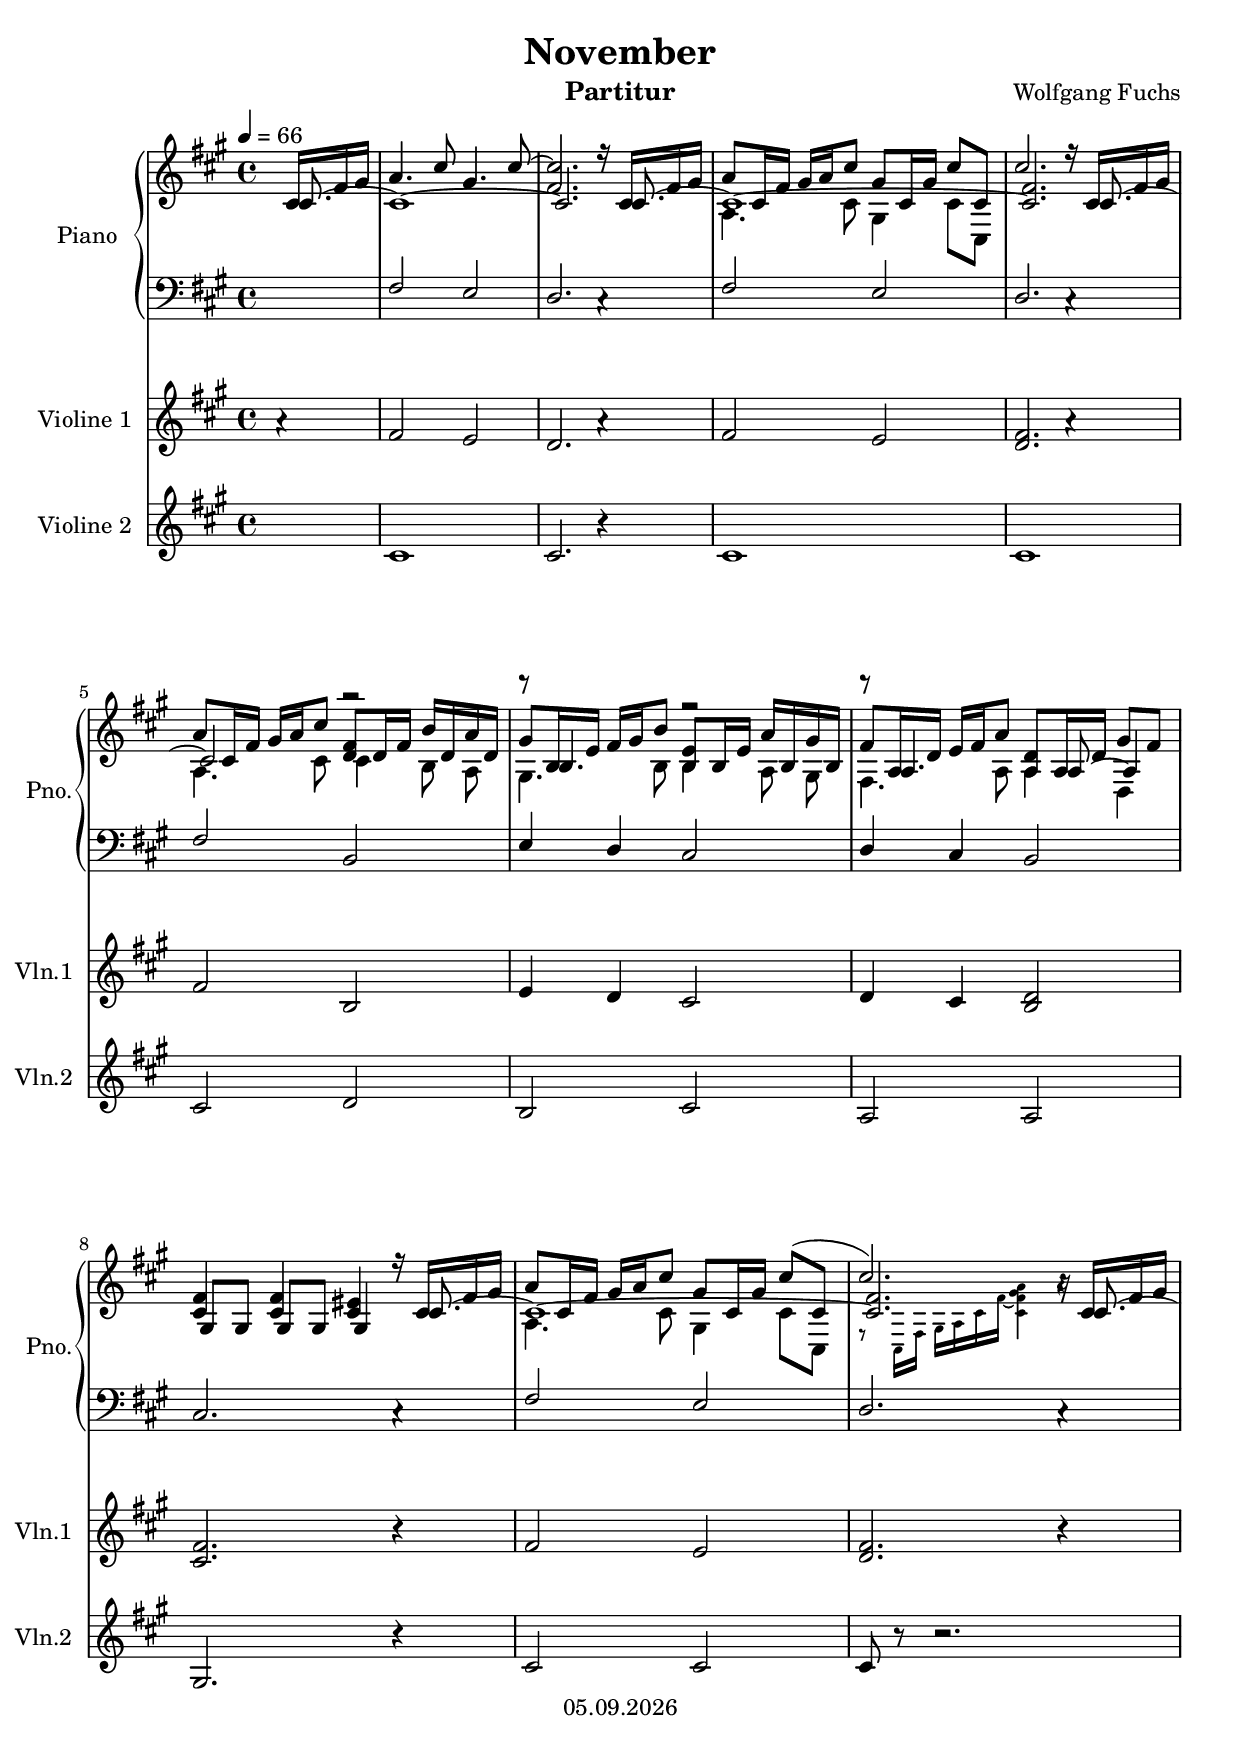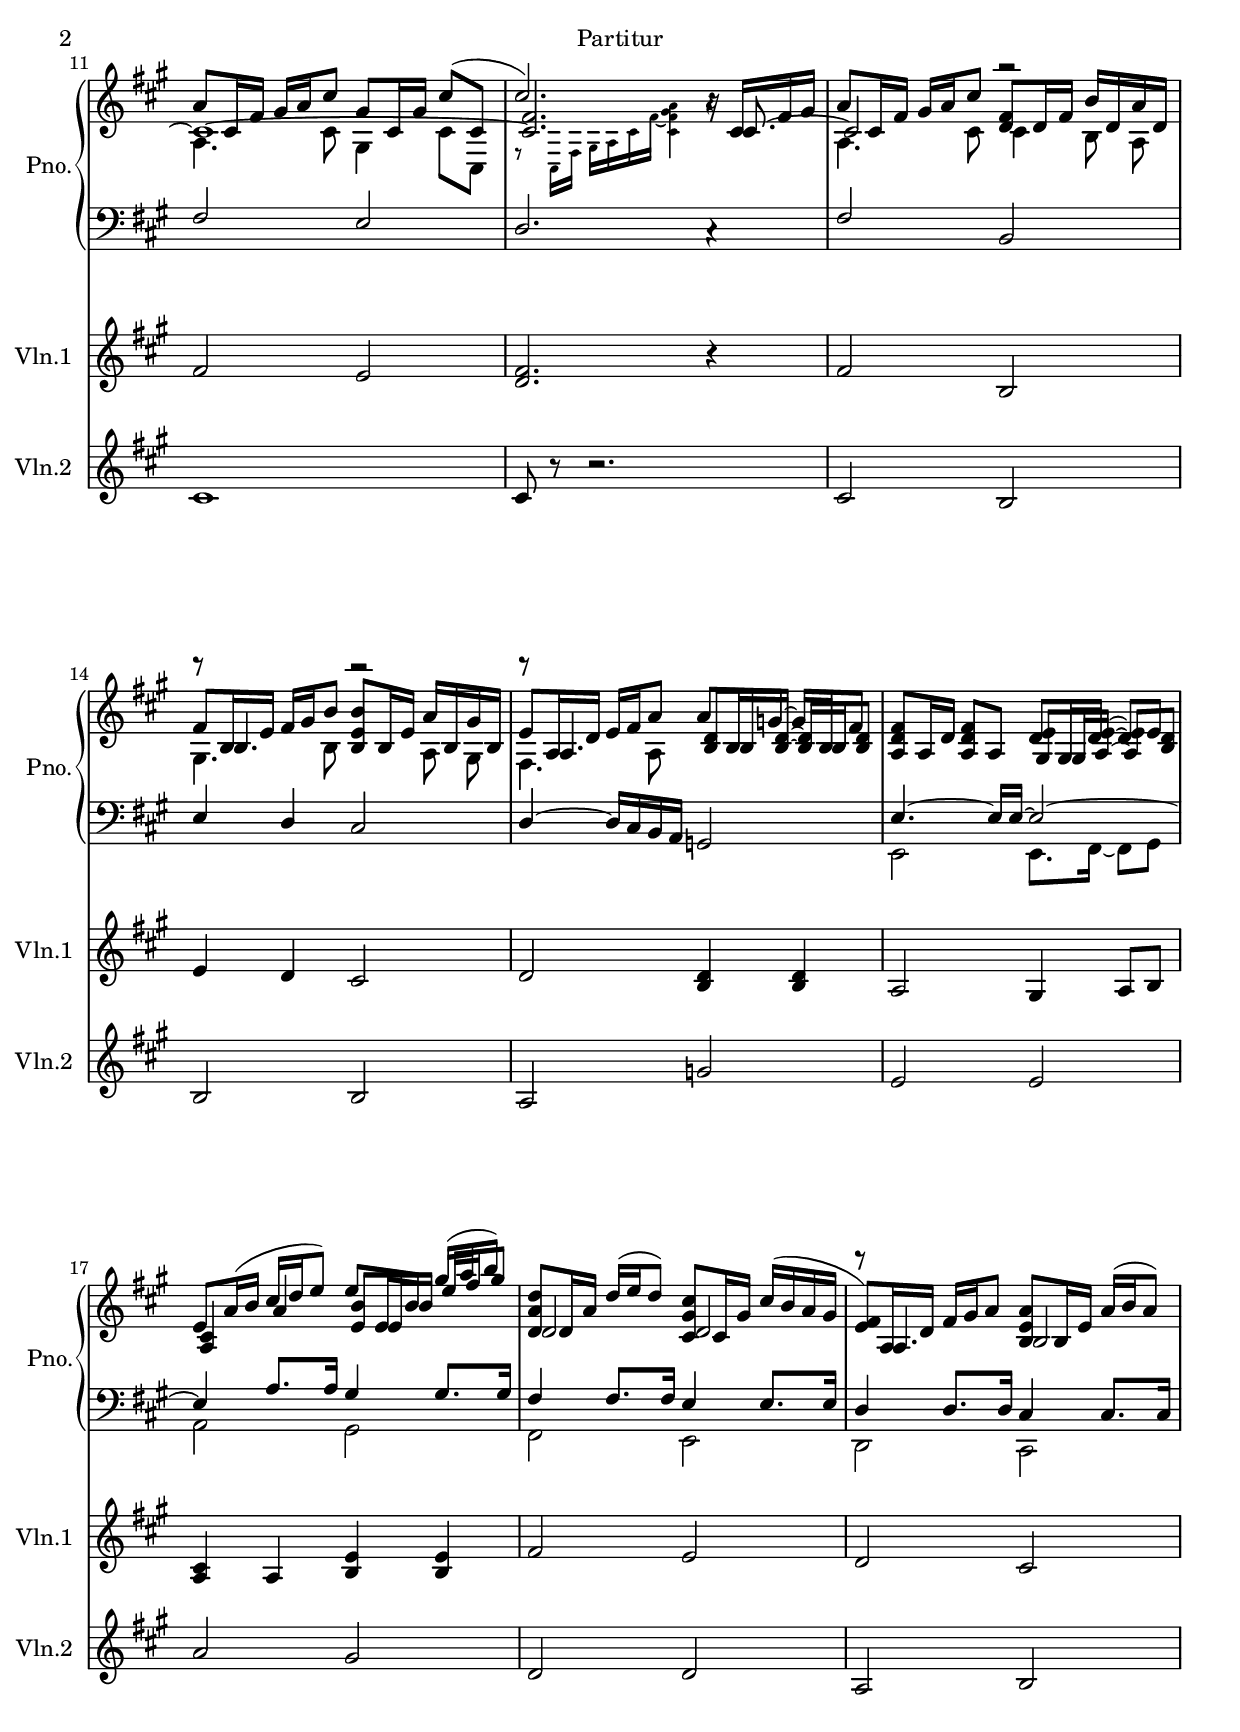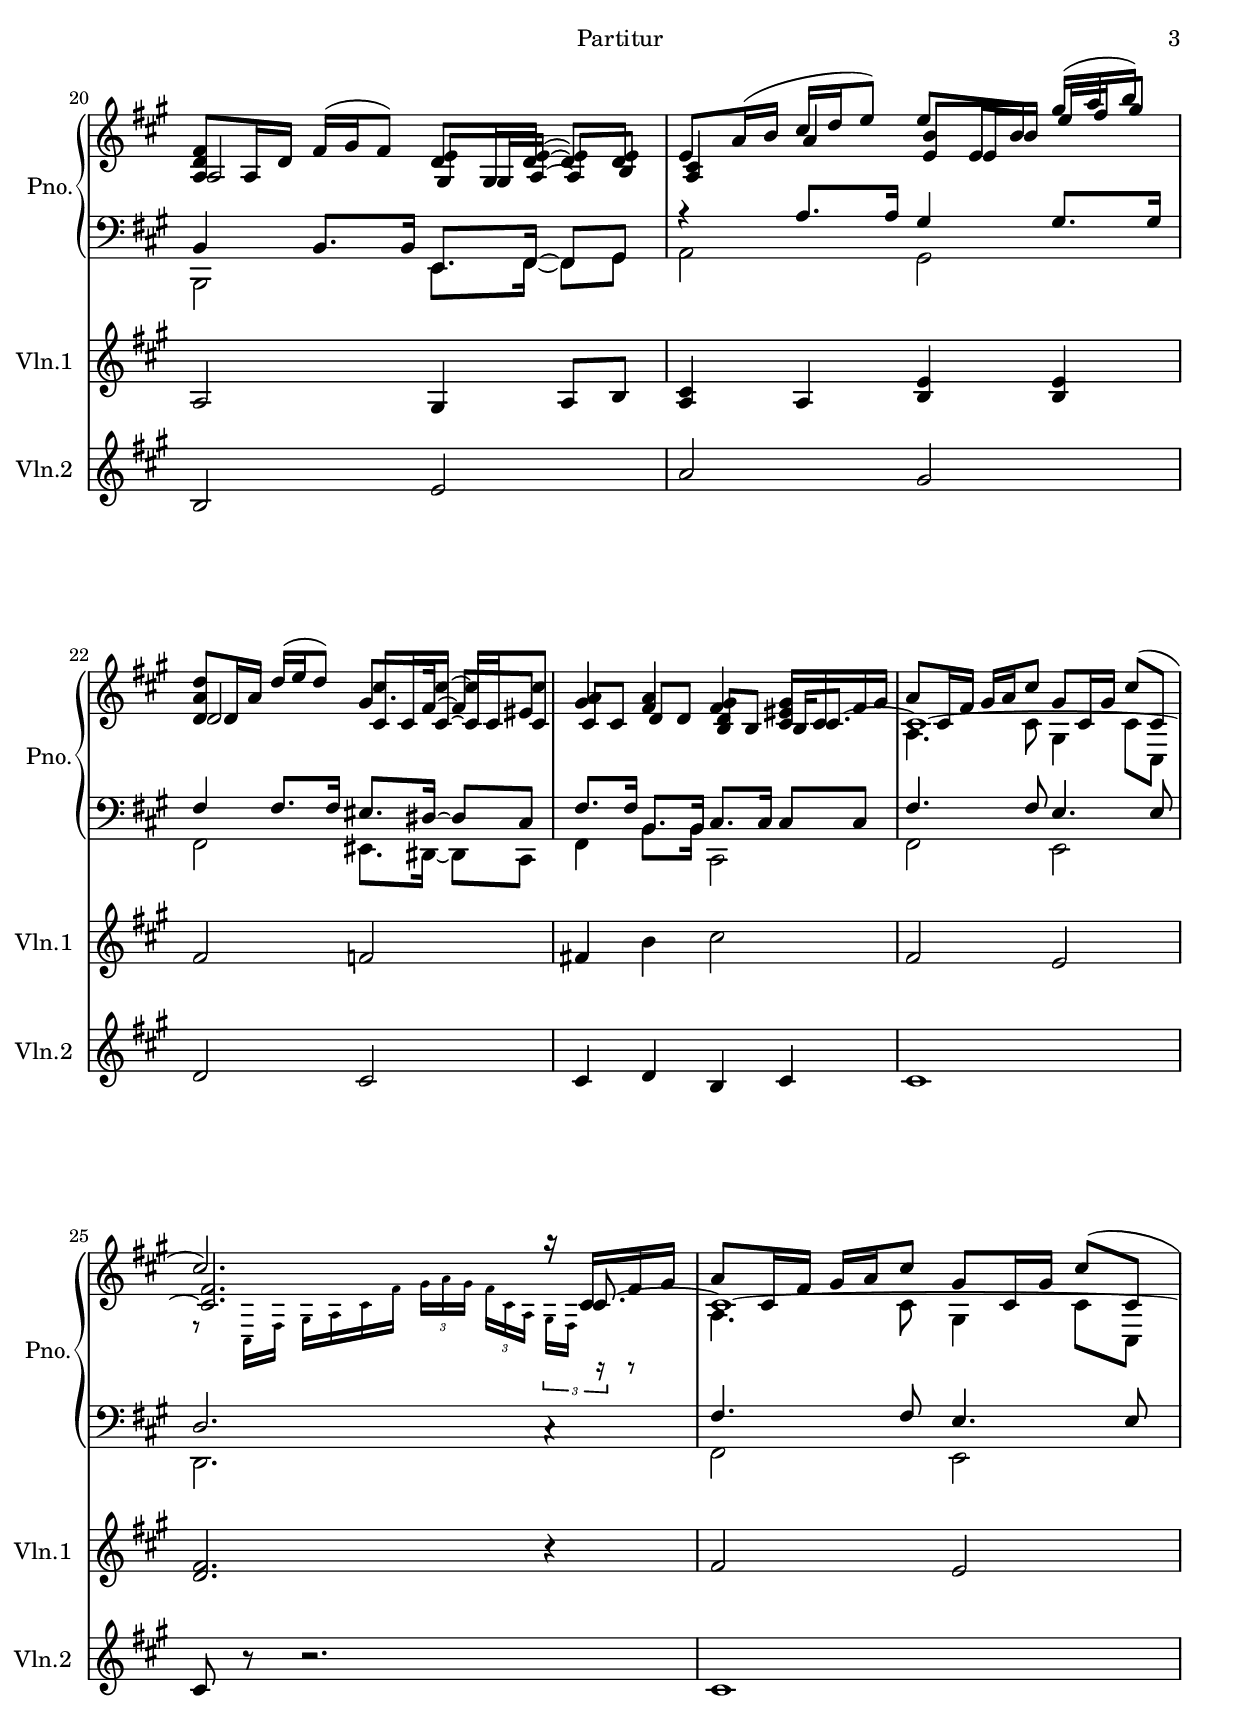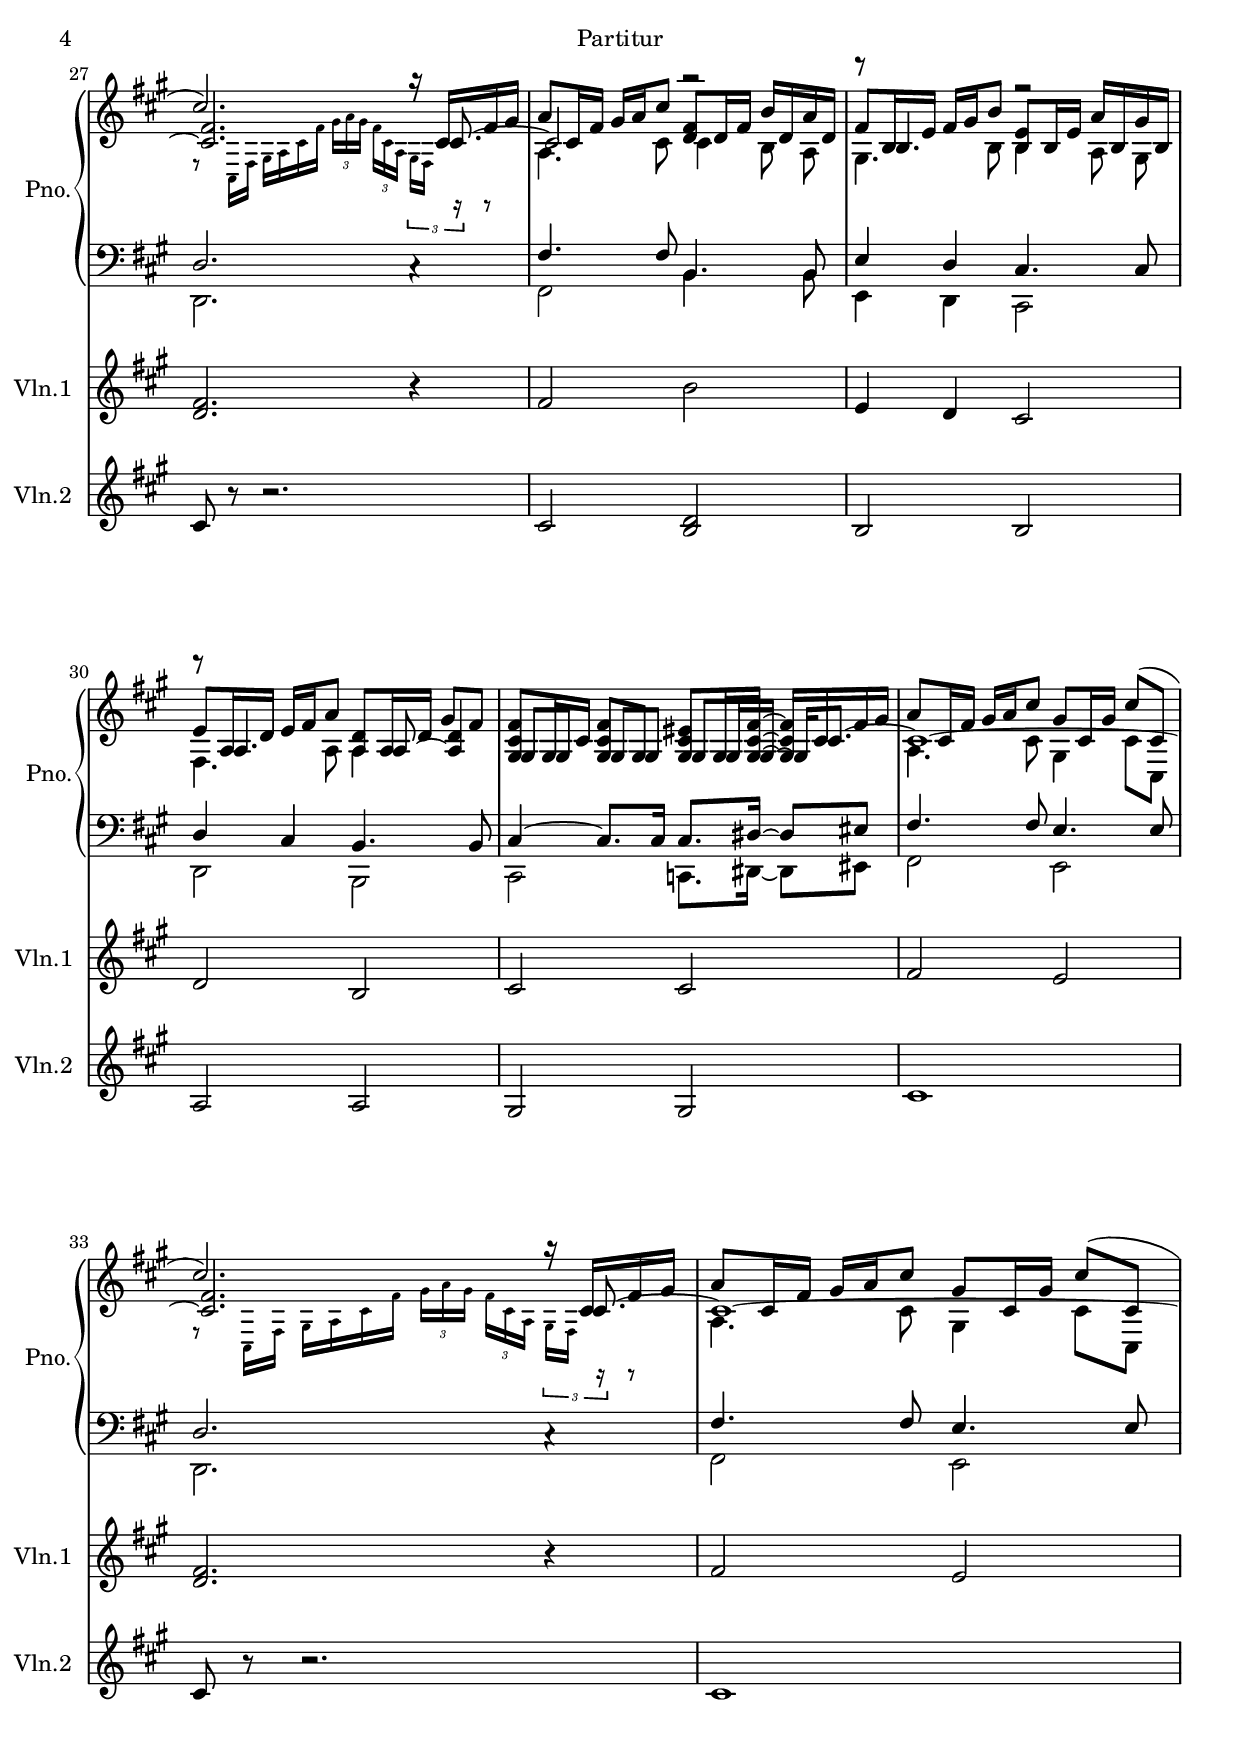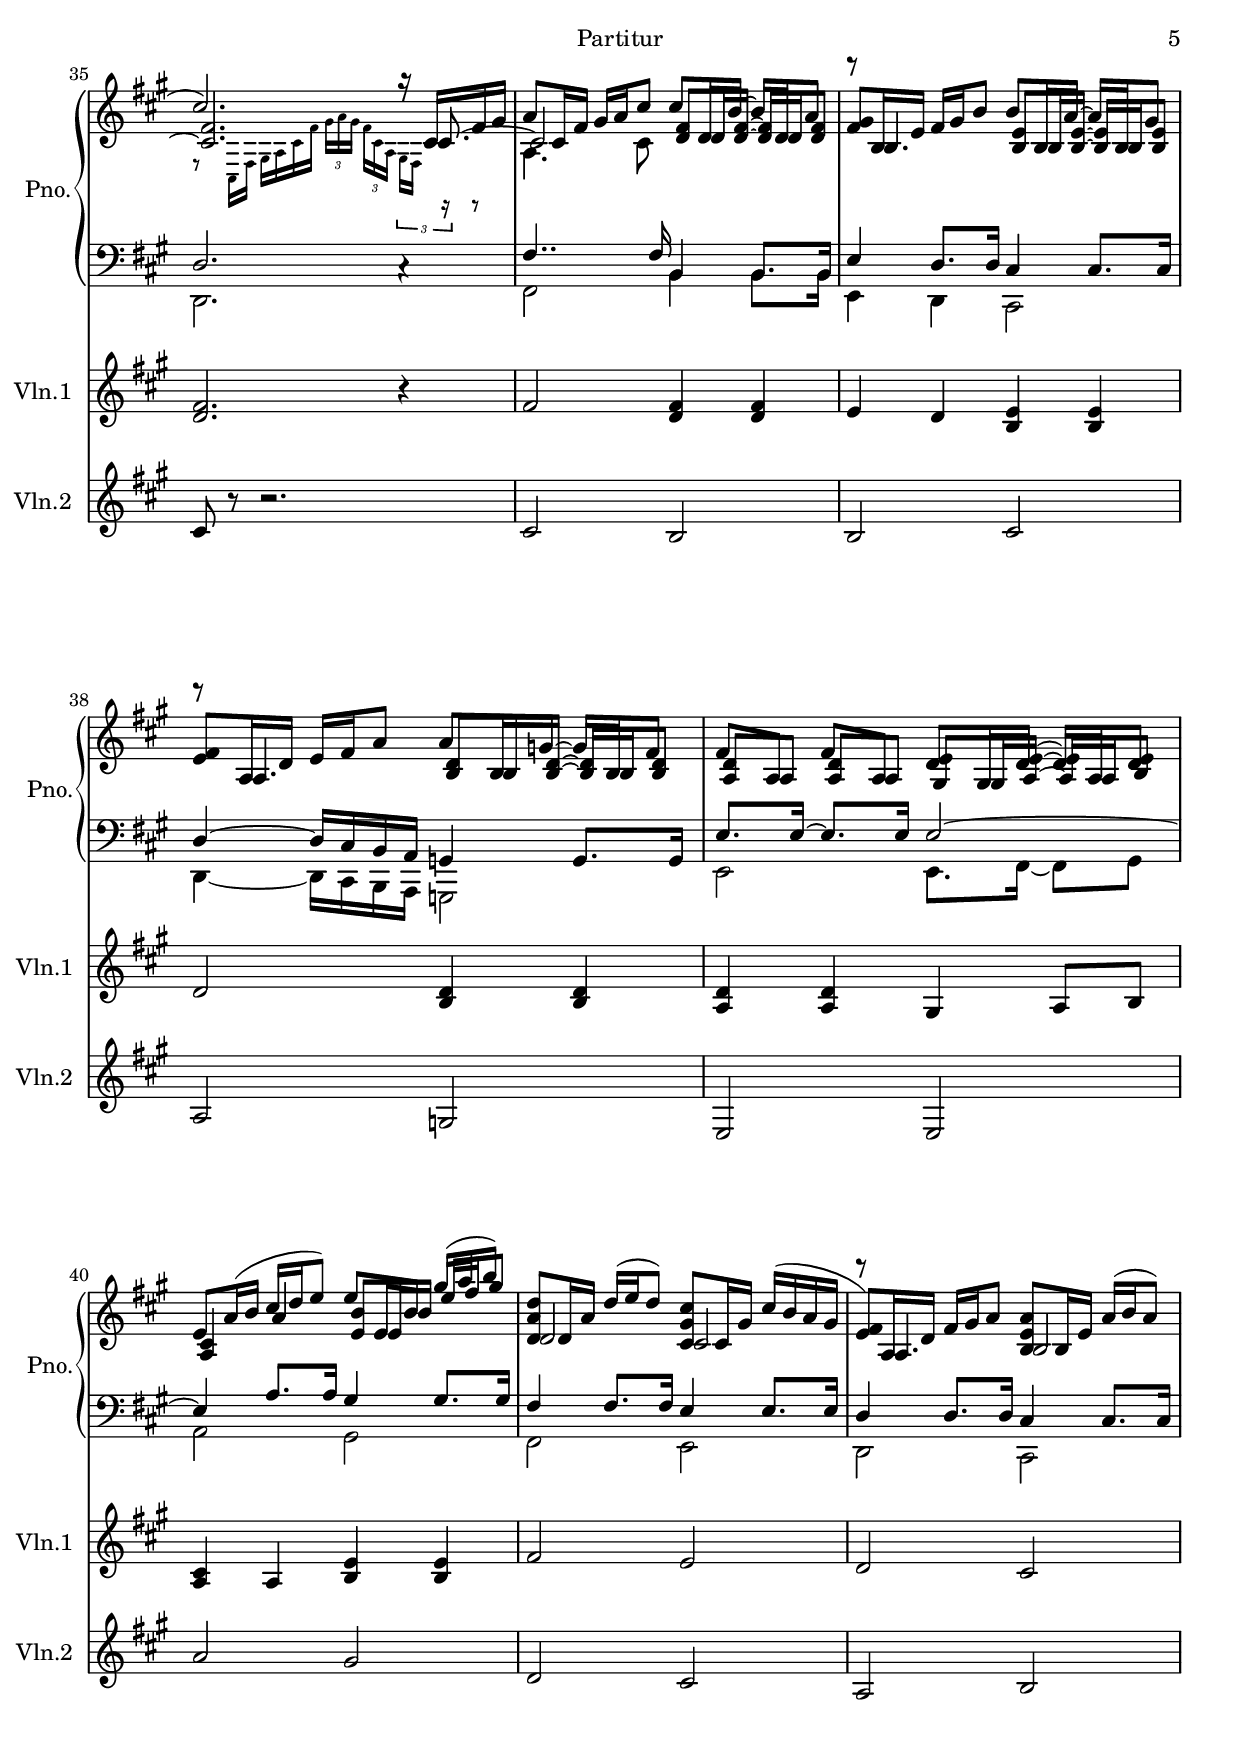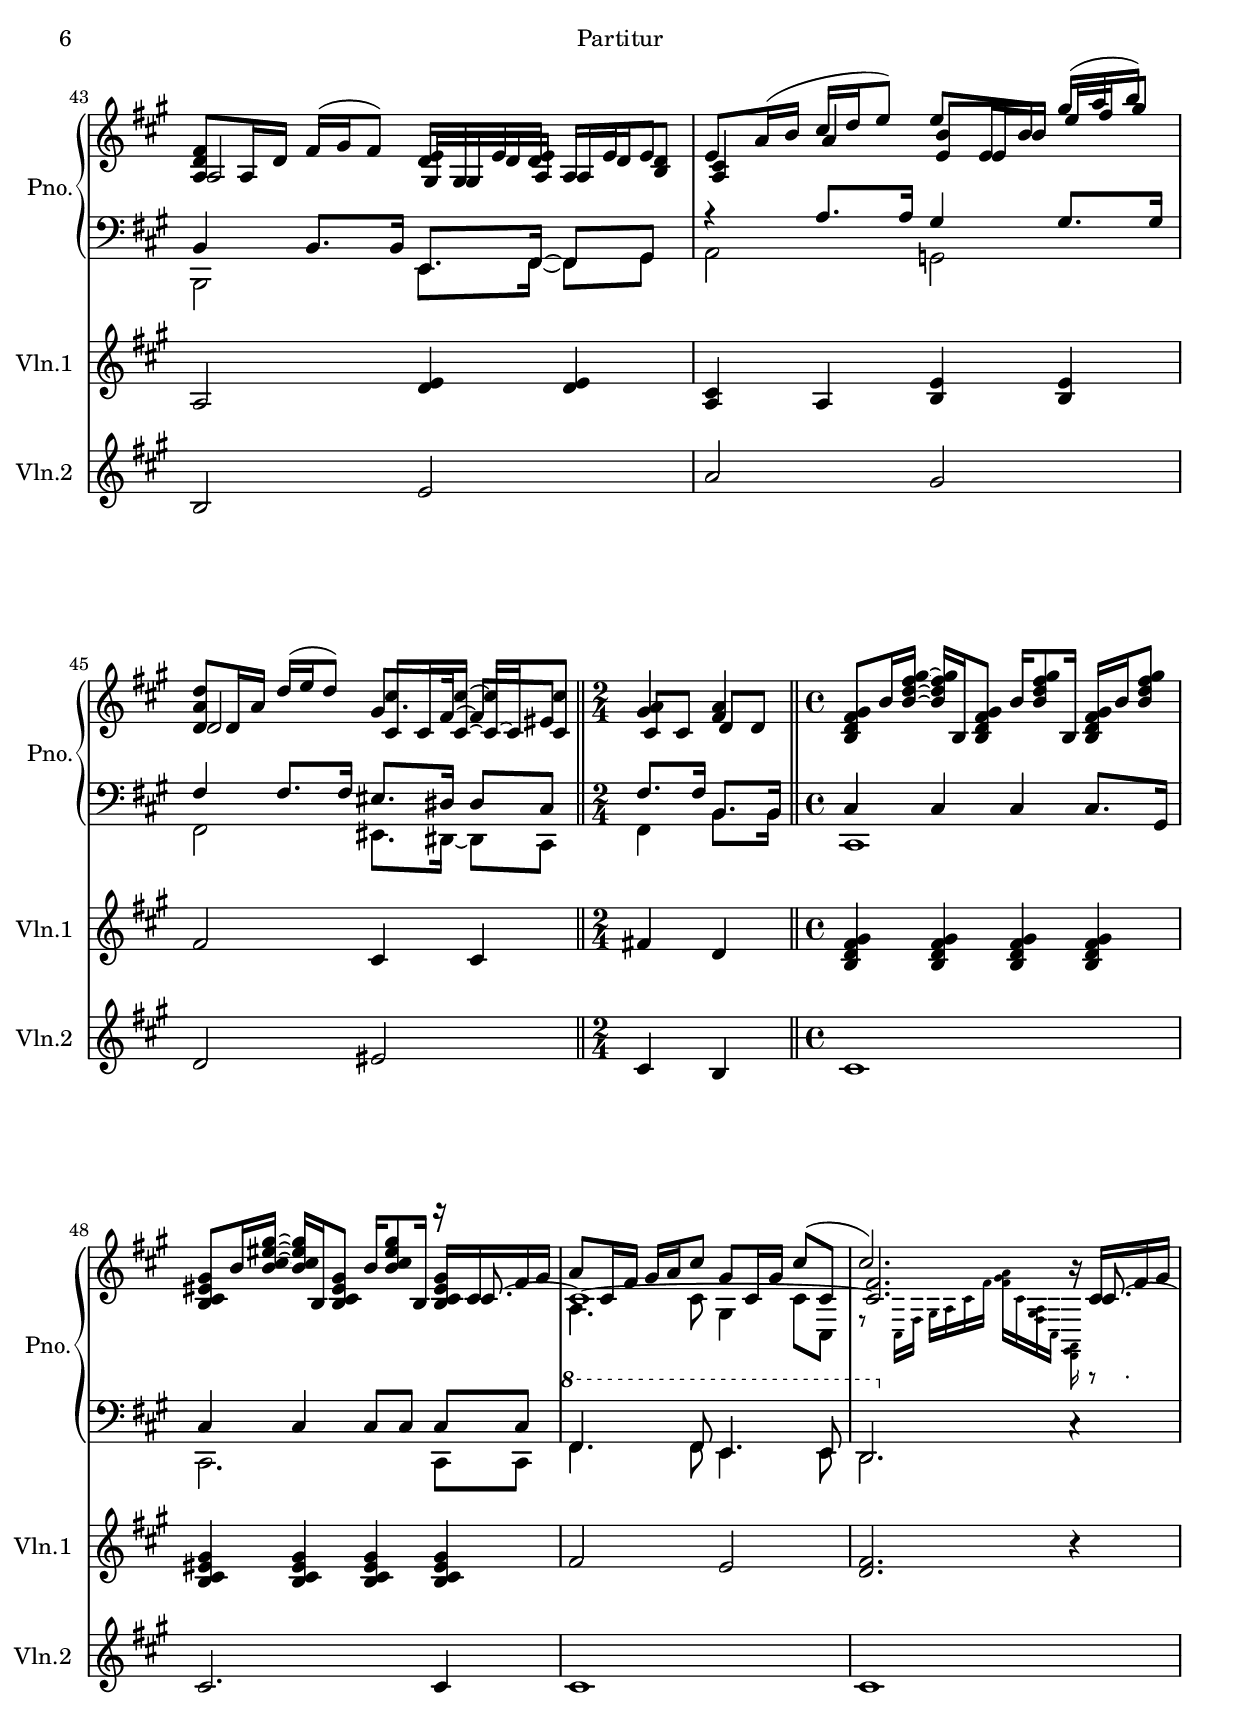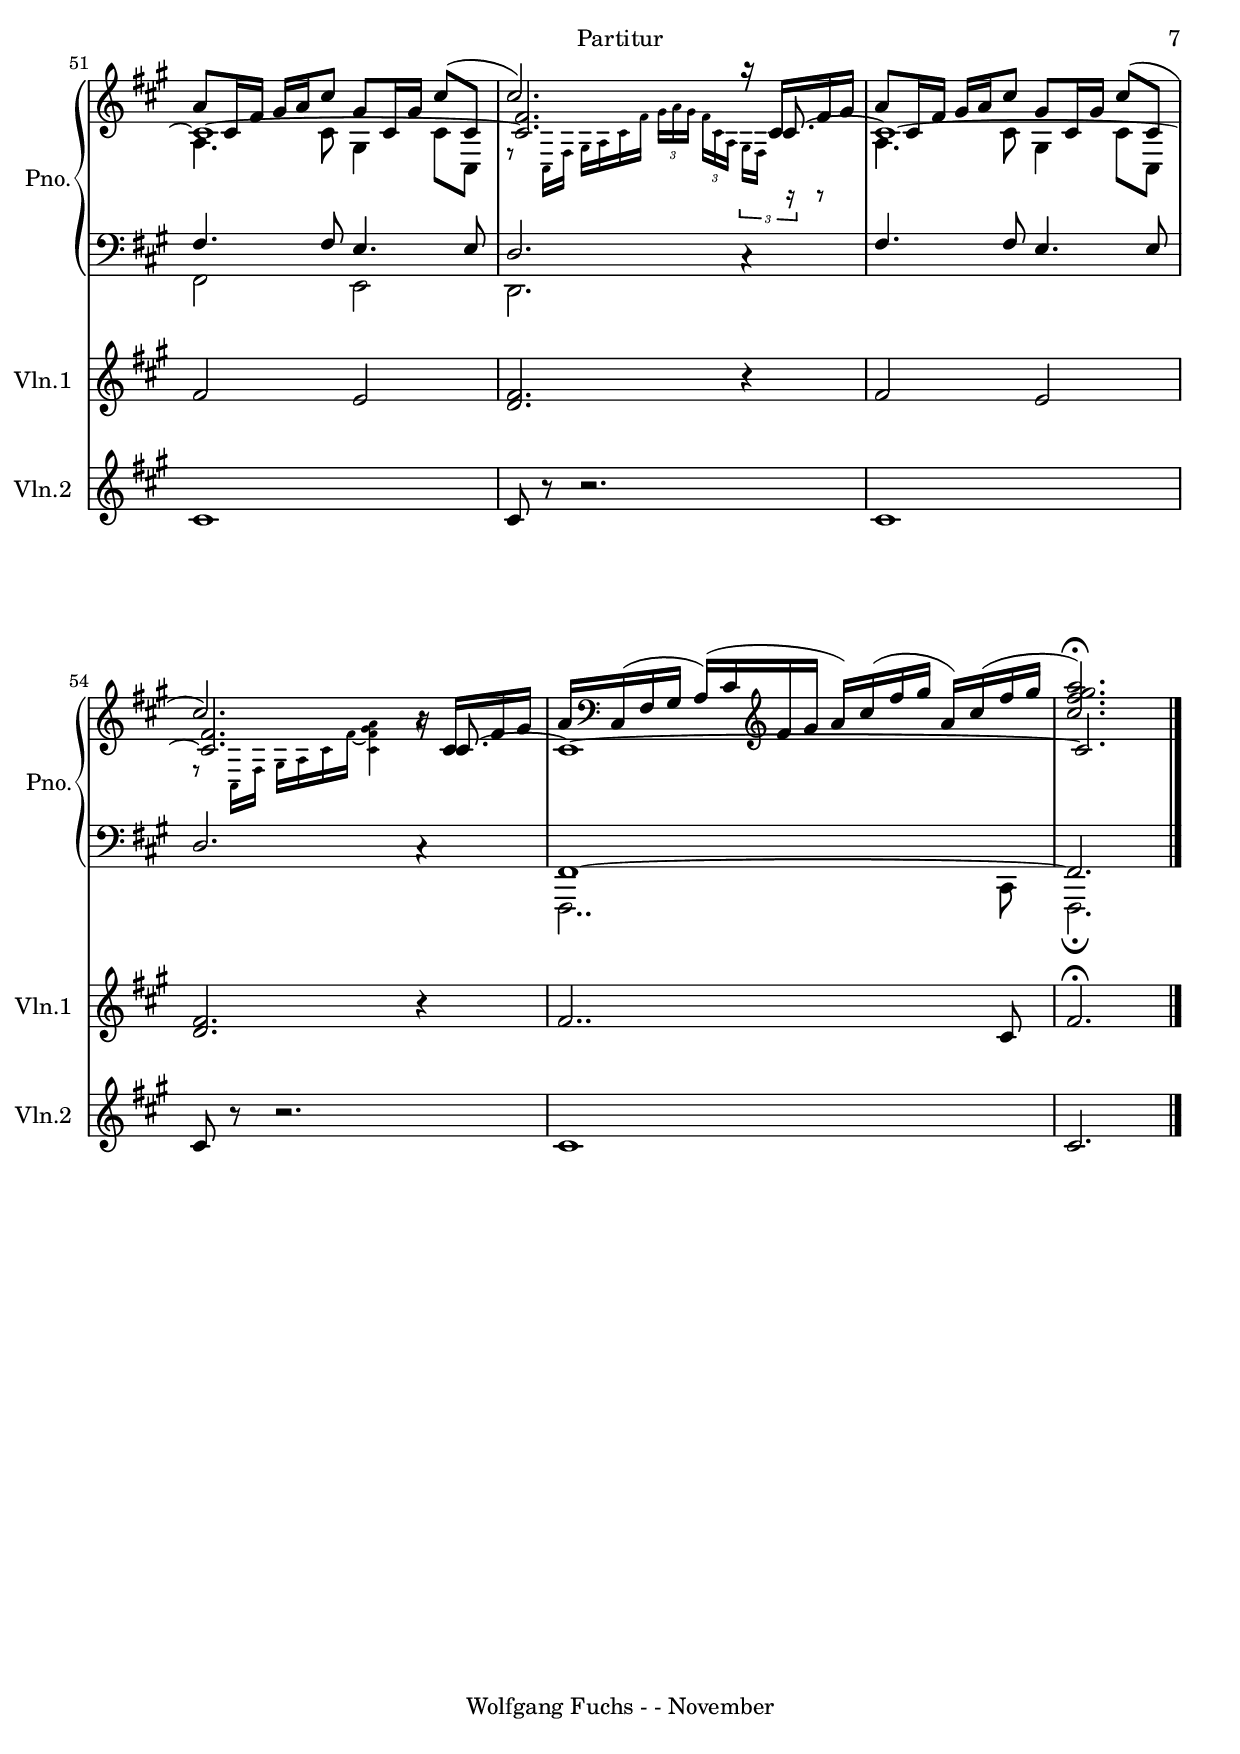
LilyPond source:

\version "2.18.2"

\include "../globals.ily"
\version "2.18.2"

\include "../globals.ily"

violinI = \relative c' {
  \globalSettings
  \clef treble
      a'4\rest
  | fis2 e %1
  | d2. a'4\rest %2
  | fis2 e %3
  | <d fis>2. a'4\rest %4
  \break
  | fis2 b, %5
  | e4 d cis2 %6
  | d4 cis <b d>2 %7
  \break
  | <cis fis>2. r4 %8
  | fis2 e %9
  | <d fis>2. r4 %10
  \break
  | fis2 e %11
  | <d fis>2. r4 %12
  | fis2 b, %13
  \break
  | e4 d cis2 %14
  | d2 <b d>4 <b d>4 %15
  | a2 gis4 a8 b %16
  \break
  | <a cis>4 a <e' b>4 <e b>4 %17
  | fis2 e %18
  | d2 cis %19
  \break
  | a2 gis4 a8 b %20
  | <a cis>4 a4 <e' b>4 <e b>4 %21
  \break
  | fis2 f2 %22
  | fis!4 b4 cis2 %23
  | fis,2 e %24
  \break
  | <d fis>2. r4 %25
  | fis2 e %26
  \break
  | <d fis>2. r4 %27
  | fis2 b2 %28
  | e,4 d cis2 %29
  \break
  | d2 b %30
  | cis2 cis2 %31
  | fis2 e %32
  \break
  | <d fis>2. r4 %33
  | fis2 e %34
  \break
  | <d fis>2. r4 %35
  | fis2 <d fis>4 <d fis>4 %36
  | e4 d <b e>4 <b e>4 %37
  \break
  | d2 <b d>4 <b d>4 %38
  | <a d>4 <a d>4 gis4 a8 b %39
  \break
  | <a cis>4 a4 <e' b>4 <e b>4  %40
  | fis2 e %41
  | d2 cis %42
  \break
  | a2 <d e>4 <d e>4 %43
  | <a cis>4 a <e' b>4 <e b>4 %44
  \break
  | fis2 cis4 cis4 %45
  | \time 2/4 fis!4 d4 %46
  | \time 4/4 <b d fis gis>4 <b d fis gis>4 <b d fis gis>4 <b d fis gis>4  %47
  \break
  | <b cis eis gis>4 <b cis eis gis>4 <b cis eis gis>4 <b cis eis gis>4 %48
  | fis'2 e2 %49
  | <d fis>2. r4 %50
  \break
  | fis2 e %51
  | <d fis>2. r4 %52
  | fis2 e2 %53
  \break
  | <d fis>2. r4 %54
  | fis2.. cis8 %55
  | fis2. \fermata s4 %56
  | \bar "|."
}

\version "2.18.2"

\include "../globals.ily"

violinII = \relative c' {
  \globalSettings
  \clef treble
  s4     
  | cis1 %1  
  | cis2. r4 %2    
  | cis1 %3
  | cis1 %4
  \break
  | cis2 d2  %5
  | b2 cis2  %6
  | a2 a2  %7
  \break
  | gis2. r4 %8
  | cis2 cis2 %9
  | cis8 r8 r2. %10
  \break
  | cis1 %11
  | cis8 r8 r2. %12 
  | cis2 b2 %13        
  \break
  | b2 b2 %14
  | a2 g'2 %15
  | e2 e2 %16
  \break
  | a2 gis %17
  | d2 d2 %18
  | a2 b2 %19
  \break
  | b2 e2 %20
  | a2 gis %21
  \break
  | d2 cis %22
  | cis4 d4 b cis %23
  | cis1 %24
  \break
  | cis8 r8 r2. %25
  | cis1 %26
  \break
  | cis8 r8 r2. %27
  | cis2 <b d>2 %28
  | b2 b2 %29
  \break
  | a2 a2 %30
  | gis2 gis2 %31
  | cis1 %32
  \break
  | cis8 r8 r2. %33
  | cis1 %34
  \break
  | cis8 r8 r2. %35
  | cis2 b %36
  | b2 cis2 %37
  \break
  | a2 g2 %38
  | e2 e2 %39
  \break
  | a'2 gis %40
  | d2 cis2 %41
  | a2 b2 %42
  \break
  | b2 e2 %43
  | a2 gis %44
  \break
  | d2 eis %45
  | \bar "||" \time 2/4 cis4 b %46
  | \bar "||" \time 4/4 cis1 %47
  \break
  | cis2. cis4 %48
  | cis1 %49
  | cis1 %50
  \break
  | cis1 %51
  | cis8 r8 r2. %52
  | cis1 %53
  \break
  | cis8 r8 r2. %54
  | cis1 %55
  | cis2. s4 %56
  | \bar "|."
}

\version "2.18.2"

\include "../globals.ily"

pianoTrebleI = \relative c'' {
%  \globalSettings
%  \clef treble
  s16 cis, fis gis
  | a4.cis8 gis4. cis8~ %1
  | <fis, cis'>2. r16 cis fis gis %2
  | a8 cis,16 fis gis a cis8 gis cis,16 gis' cis8 cis, %3
  | cis'2. r16 cis, fis gis %4
  \break
  | a8 cis,16 fis gis a cis8 <d, fis>8 d16 fis b16 d, a' d, %5
  | gis8 b,16 e fis gis b8 <b, e>8 b16 e a16 b, gis' b, %6
  | fis'8 a,16 d e fis a8 <a, d>8 a16 d gis8 fis %7
  \break
  | <cis fis>4 <cis fis> <cis eis> r16 cis fis gis %8
  | a8 cis,16 fis gis a cis8 gis cis,16 gis' cis8( cis,8 %9
  | cis'2.) b16\rest cis, fis gis  %10
  \break        
  | a8 cis,16 fis gis a cis8 gis cis,16 gis' cis8( cis,8 %11
  | cis'2.) b16\rest cis, fis gis %12
  | a8 cis,16 fis gis a cis8 <d, fis>8 d16 fis b d, a' d, %13
  \break
  | fis8 b,16 e fis gis b8 <b, e b'>8 b16 e a b, gis' b, %14
  | e8  a,16 d e fis a8 a b,16 g'~ g b, fis'8 %15
  | <a, d fis>8  a16 d <a d fis>8 a <d e> gis,16 <d' e>~ <d e>8 e %16
  \break        
  | e8 a16( b cis d e8) e8 e,16 b' gis'( a b8) %17
  | <d,, a' d>8 d16 a' d( e d8) <cis, gis' cis>8 cis16 gis' cis( b a gis %18
  | <e fis>8) a,16 d fis gis a8 <b, e a> b16 e a( b a8) %19
  \break
  | <a, d fis>8 a16 d fis( gis fis8) <d e> gis,16 <d' e>~ <d e>8 <d e> %20
  | e8 a16( b cis d e8) e8 e,16 b' gis'( a b8) %21
  \break
  | <d,, a' d>8 d16 a' d( e d8) gis,8. fis16 ~ fis8 eis %22
  | <gis a>4 <fis a>4 <fis gis>4 <cis eis gis>16 cis fis gis %23
  | a8 cis,16 fis gis a cis8 gis cis,16 gis' cis8( cis, %24
  \break
  | cis'2.) a'16\rest cis,, fis gis %25
  | a8 cis,16 fis gis a cis8 gis cis,16 gis' cis8( cis, %26
  \break
  | cis'2.) a'16\rest cis,, fis gis %27
  | a8 cis,16 fis gis a cis8 <d, fis> d16 fis b d, a' d, %28
  | fis8 b,16 e fis gis b8 <b, e> b16 e a b, gis' b, %29
  \break
  | e8 a,16 d e fis a8 <a, d>8 a16 d gis8 fis %30
  | <gis, cis fis>8 gis16 cis <gis cis fis>8 gis <gis cis eis>8 gis16 <gis cis fis>~ <gis cis fis> cis fis gis %31
  | a8 cis,16 fis gis a cis8 gis8 cis,16 gis' cis8( cis, %32
  \break
  | cis'2.) a'16\rest cis,, fis gis %33
  | a8 cis,16 fis gis a cis8 gis cis,16 gis' cis8( cis, %34
  \break
  | cis'2.) a'16\rest cis,, fis gis %35
  | a8 cis,16 fis gis a cis8 cis d,16 b'~ b d, a'8 %36
  | <fis gis>8 b,16 e fis gis b8 b b,16 a'~ a b, gis'8 %37        
  \break
  | <e fis>8 a,16 d e fis a8 a8 b,16 g'~ g b, fis'8 %38        
  | \autoBeamOff fis8[ a,] fis'8[ a,] \autoBeamOn <d e>8 gis,16 <d' e>~ <d e> a <d e>8 %39                
  \break
  | e8 a16( b cis d e8) e8 e,16 b' gis'( a b8) %40
  | <d,, a' d>8 d16 a' d( e d8) <cis, gis' cis>8 cis16 gis' cis( b a gis %41
  | <e fis>8) a,16 d fis gis a8 <b, e a> b16 e a( b a8) %42
  \break
  | <a, d fis>8 a16 d fis( gis fis8) <d e>16 gis, e' <d e> a e' e8 %43
  | e8 a16( b cis d e8) e e,16b' gis'16( a b8) %44
  \break
  | <d,, a' d>8 d16 a' d( e d8) gis,8. fis16~ fis8 eis %45
  | \bar "||" \time 2/4 <gis a>4 <fis a> %46
  | \bar "||" \time 4/4 <b, d fis gis>8 b'16 <b d fis gis>~ <b d fis gis> b, <b d fis gis>8 b'16 <b d fis gis>8 b,16 <b d fis gis> b' <b d fis gis>8 %47
  \break
  | <b, cis eis gis>8 b'16 <b cis eis gis>~ <b cis eis gis> b, <b cis eis gis>8 b'16 <b cis eis gis>8 b,16 <b cis eis gis> cis fis gis %48
  | a8 cis,16 fis gis a cis8 gis cis,16 gis' cis8( cis,8 %49
  | cis'2.) b16\rest cis, fis gis  %50
  \break
  | a8 cis,16 fis gis a cis8 gis cis,16 gis' cis8( cis,8 %51
  | cis'2.) a'16\rest cis,, fis gis  %52
  | a8 cis,16 fis gis a cis8 gis cis,16 gis' cis8( cis,8 %53
  \break
  | cis'2.) b16\rest cis, fis gis  %54
  | a16 \clef bass cis,,( fis gis a) (cis \clef treble fis gis a) cis( fis gis a,) cis( fis gis %55
  | <cis, fis gis a>2.) \fermata s4 %56 
  | \bar "|."  
}

pianoTrebleII = \relative c' {
%  \globalSettings
%  \clef treble
   s4 
  | s1 %1
  | s1 %2
  | a4. cis8 gis4 cis8 cis, %3
  | s1 %4
  \break
  \autoBeamOff
  | a'4. cis8 cis4 b8 a %5
  | gis4. b8 b4 a8 gis %6
  | fis4. a8 a4 d,4 %7
  \autoBeamOn
  \break
  | s1 %8
  | a'4. cis8 gis4 cis8 cis, %9
  \set fontSize = #-4.0
  | r8 cis16 fis gis a cis fis ~<cis fis gis a>4 a'4\rest %10        
  \unset fontSize
  \break
  | a,4. cis8 gis4 cis8 cis, %11
  \set fontSize = #-4.0
  | r8 cis16 fis gis a cis fis ~<cis fis gis a>4 a'4\rest %12
  \unset fontSize 
  \autoBeamOff
  | a,4. cis8 cis4 b8 a8 %13
  \autoBeamOn
  \break
  | gis4. b8 s4 \autoBeamOff a8 gis \autoBeamOn %14
  | fis4. a8 s2 %15    
  | s1 %16
  \break
  | s1 %17
  | s1 %18 
  | s1 %19
  \break
  | s1 %20
  | s1 %21
  \break
  | s1 %22
  | s1 %23
  | a4. cis8 gis4 cis8 cis, %24
  \break
  \set fontSize = #-4.0
  | r8 cis16 fis gis a cis fis \tuplet 3/2 { gis[ a gis] } \tuplet 3/2 { fis[ cis a] } \tuplet 3/2 { gis[ fis] e,16\rest } e8\rest %25
  \unset fontSize
  | a'4. cis8 gis4 cis8 cis, %26
  \break
  \set fontSize = #-4.0
  | r8 cis16 fis gis a cis fis \tuplet 3/2 { gis[ a gis] } \tuplet 3/2 { fis[ cis a] } \tuplet 3/2 { gis[ fis] e,16\rest } e8\rest %27
  \unset fontSize
  \autoBeamOff
  | a'4. cis8 cis4 b8 a8 %28
  | gis4. b8 b4 a8 gis8 %29
  \autoBeamOn
  \break
  | fis4. a8 a4 s4 %30
  | s1 %31
  | a4. cis8 gis4 cis8 cis, %32
  \break
  \set fontSize = #-4.0
  | r8 cis16 fis gis a cis fis \tuplet 3/2 { gis[ a gis] } \tuplet 3/2 { fis[ cis a] } \tuplet 3/2 { gis[ fis] e,16\rest } e8\rest %33
  \unset fontSize
  | a'4. cis8 gis4 cis8 cis, %34
  \break
  \set fontSize = #-4.0
  | r8 cis16 fis gis a cis fis \tuplet 3/2 { gis[ a gis] } \tuplet 3/2 { fis[ cis a] } \tuplet 3/2 { gis[ fis] e,16\rest } e8\rest %35
  \unset fontSize
  | a'4. cis8 s2 %36
  | s1 %37
  \break
  | s1 %38
  | s1 %39
  \break
  | s1 %40
  | s1 %41
  | s1 %42
  \break
  | s1 %43
  | s1 %44
  \break
  | s1 %45
  | \bar "||" \time 2/4 s2 %46
  | \bar "||" \time 4/4 s1 %47
  \break
  | s1 %48
  | a4. cis8 gis4 cis8 cis,8 %49
  \set fontSize = #-4.0
  | r8 cis16 fis gis a cis fis <fis gis a> cis <fis, gis a> cis <fis, gis a> b,8.\rest %50        
  \unset fontSize
  \break
  | a''4. cis8 gis4 cis8 cis, %51
  \set fontSize = #-4.0
  | r8 cis16 fis gis a cis fis \tuplet 3/2 { gis[ a gis] } \tuplet 3/2 { fis[ cis a] } \tuplet 3/2 { gis[ fis] e,16\rest } e8\rest %52
  \unset fontSize
  | a'4. cis8 gis4 cis8 cis, %53
  \break
  \set fontSize = #-4.0
  | r8 cis16 fis gis a cis fis ~<cis fis gis a>4 a'4\rest %54
  \unset fontSize   
  | s1 %55
  | s1 %56
  | \bar "|." 
}

pianoTrebleIII = \relative c' {      
%  \globalSettings
%  \clef treble
    s16 cis8.~     
  | cis1~ %1  
  | cis2. s16 cis8.~ %2    
  | cis1~ %3
  | <cis fis>2. s16 cis8.~ %4
  \break
  | cis2 r2  %5
  | r8 b4. r2  %6
  | r8 a4. s8 a8 ~a4  %7
  \break
  \autoBeamOff
  | gis8[ gis] gis[ gis] gis4 s16 cis8.~ %8
  \autoBeamOn
  | cis1~ %9
  | <cis fis>2. s16 cis8.~ %10
  \break
  | cis1~ %11
  | <cis fis>2. s16 cis8.~ %12
  \autoBeamOff
  | cis2 r2 %13        
  \autoBeamOn
  \break
  | r8 b4. r2 %14
  | r8 a4. <b d>8 b16 <b d>~ <b d> b <b d>8 %15
  | s2 gis8 gis16 a~ a8 <b d> %16
  \break
  | <a cis>4 a' <e b'>8 e16 b' e fis gis8 %17
  | d,2 d2 %18
  | r8 a4. b2 %19
  \break
  | a2 gis8 gis16 a16~ a8 b8 %20
  | <a cis>4 a'4 <e b'>8 e16 b' e fis gis8 %21
  \break
  | d,2 <cis cis'>8 cis16 <cis cis'>~ <cis cis'> cis <cis cis'>8 %22
  | cis8[ cis] d[ d] <b d> b b16 cis8. ~ %23
  | cis1~ %24
  \break
  | <cis fis>2. s16 cis8.~ %25
  | cis1~ %26
  \break
  | <cis fis>2. s16 cis8.~ %27
  | cis2 r2 %28
  | r8 b4. r2 %29
  \break
  | r8 a4. s8 a8~ <a d>4 %30
  | gis8[ gis] gis[ gis] gis gis16 gis~ gis16 cis8.~ %31
  | cis1~ %32
  \break
  | <cis fis>2. s16 cis8.~ %33
  | cis1~ %34
  \break
  | <cis fis>2. s16 cis8.~  %35
  | cis2 <d fis>8 d16 <d fis>~ <d fis> d <d fis>8 %36
  | r8 b4.<b e>8 b16 <b e>~ <b e> b16 <b e>8  %37
  \break
  | r8  a4. <b d>8 b16 <b d>~ <b d> b <b d>8 %38
  | \autoBeamOff <a d>8[ a] <a d>[ a] \autoBeamOn gis gis16 a~ a a b8 %39
  \break
  | <a cis>4 a'4 <e b'>8 e16 b' e fis gis8 %40
  | d,2 cis2 %41
  | r8 a4. b2 %42
  \break
  | a2 gis16 gis d' a a d <b d>8 %43
  | <a cis>4 a' <e b'>8 e16 b' e fis gis8 %44
  \break
  | d,2 <cis cis'>8 cis16 <cis cis'>~ <cis cis'>~ cis <cis cis'>8 %45
  | \bar "||" \time 2/4 cis8 cis d d %46
  | \bar "||" \time 4/4 s1 %47
  \break
  | s2. r16 cis8.~ %48
  | cis1~ %49
  | <cis fis>2. s16 cis8.~ %50
  \break
  | cis1~ %51
  | <cis fis>2. s16 cis8.~ %52
  | cis1~ %53
  \break
  | <cis fis>2. s16 cis8.~ %54
  | cis1~ %55
  | cis2. s4 %56
  | \bar "|."   
}

pianoBassI = \relative c { 
%  \globalSettings
%  \clef bass
    s4
  | fis2 e %1
  | d2. c4\rest %2
  | fis2 e %3
  | d2. c4\rest %4
  \break
  | fis2 b, %5
  | e4 d cis2 %6
  | d4 cis b2 %7
  \break
  | cis2. c4\rest %8
  | fis2 e %9
  | d2. c4\rest %10
  \break
  | fis2 e %11
  | d2. c4\rest %12
  | fis2 b, %13
  \break
  | e4 d cis2 %14
  | d4~ d16 cis b a g2 %15
  | e'4.~ e16 e ~ e2~ %16
  \break
  | e4  a8. a16 gis4 gis8. gis16 %17
  | fis4 fis8. fis16 e4 e8. e16 %18
  | d4 d8. d16 cis4 cis8. cis16  %19
  \break
  | b4 b8. b16 e,8. fis16~ fis8 gis %20
  | r4 a'8. a16 gis4 gis8. gis16 %21
  \break
  | fis 4 fis8. fis16 eis8. dis16~ dis8 cis8 %22
  | fis8. fis16 b,8. b16 cis8. cis16 cis8 cis %23
  | fis4. fis8 e4. e8 %24
  \break
  | d2. c4\rest %25
  | fis4. fis8 e4. e8 %26
  \break
  | d2. c4\rest %27
  | fis4. fis8 b,4. b8 %28
  | e4 d cis4. cis8 %29
  \break
  | d4 cis b4. b8 %30
  | cis4~ cis8. cis16 cis8. dis16~ dis8 eis %31
  | fis4. fis8 e4. e8 %32
  \break
  | d2. c4\rest %33
  | fis4. fis8 e4. e8 %34
  \break
  | d2. c4\rest %35
  | fis4.. fis16 b,4 b8. b16 %36
  | e4 d8. d16 cis4 cis8. cis16 %37
  \break
  | d4~ d16 cis b a g4 g8. g16 %38
  | e'8. e16~ e8. e16 e2~ %39
  \break
  | e4 a8. a16 gis4 gis8. gis16 %40
  | fis4 fis8. fis16 e4 e8. e16 %41
  | d4 d8. d16 cis4 cis8. cis16 %42
  \break
  | b4 b8. b16 e,8. fis16~ fis8 gis %43
  | r4 a'8. a16 gis4 gis8. gis16 %44
  \break
  | fis4 fis8. fis16 eis8. dis16 dis8 cis %45
  | \time 2/4 fis8. fis16 b,8. b16 %46
  | \time 4/4 cis4 cis4 cis4 cis8. gis16 %47
  \break
  \autoBeamOff
  | cis4 cis cis8[ cis] cis[ cis] %48
  \autoBeamOn
  | \ottava #1 fis4. fis8 e4. e8 %49
  | d2. \ottava #0 c4\rest %50
  \break
  | fis4. fis8 e4. e8 %51
  | d2. c4\rest %52
  | fis4. fis8 e4. e8 %53
  \break
  | d2. c4\rest %54
  | fis,1~ %55
  | fis2. s4 %56
  | \bar "|."
}
pianoBassII = \relative c {
%  \globalSettings
%  \clef bass
    s4
  | s1 %1
  | s1 %2
  | s1 %3
  | s1 %4
  \break
  | s1 %5
  | s1 %6
  | s1 %7
  \break
  | s1 %8
  | s1 %9
  | s1 %10
  \break
  | s1 %11
  | s1 %12
  | s1 %13
  \break
  | s1 %14
  | s1 %15
  | e,2 e8. fis16 ~ fis8 gis %16
  \break
  | a2 gis %17
  | fis2 e %18
  | d2 cis %19
  \break
  | b2 e8.fis16~ fis8 gis %20
  | a2 gis %21
  \break
  | fis2 eis8. dis16~ dis8 cis %22
  | fis4 b8. b16 cis,2 %23
  | fis2 e %24
  \break
  | d2. s4 %25
  | fis2 e %26
  \break
  | d2. s4 %27
  | fis2 b4. b8 %28
  | e,4 d cis2 %29
  \break
  | d2 b %30
  | cis2 c8. dis16 ~ dis8 eis8 %31
  | fis2 e %32
  \break
  | d2. s4 %33
  | fis2 e %34
  \break
  | d2. s4 %35
  | fis2 b4 b8.b16 %36
  | e,4 d cis2 %37
  \break
  | d4~ d16 cis b a g2 %38
  | e'2 e8. fis16 ~ fis8 gis %39
  \break
  | a2 gis %40
  | fis2 e %41
  | d2 cis %42
  \break
  | b2 e8.fis16~ fis8 gis %43
  | a2 g %44
  \break
  | fis2 eis8. dis16~ dis8 cis %45
  | \time 2/4 fis4 b8. b16 %46
  | \time 4/4 cis,1 %47
  \break
  | cis2. cis8 cis %48
  | \ottava #1 fis'4. fis8 e4. e8  %49
  | d2. \ottava #0 s4 %50
  \break
  | fis,2 e %51
  | d2. s4 %52
  | s1 %53
  \break
  | s1 %54
  | fis,2.. cis'8 %55
  | fis,2. \fermata s4 %56
  | \bar "|."
}

pianoTreble = \new Voice {
  \globalSettings
  \clef treble  
  << \pianoTrebleI \\ \pianoTrebleII \\ \pianoTrebleIII  >>
}

pianoBass = \new Voice {
  \globalSettings
  \clef bass  
  << \pianoBassI \\ \pianoBassII >>
}


\header {
  instrument = "Partitur"
}

\score {
  <<
    \new PianoStaff \with { instrumentName = "Piano" shortInstrumentName = "Pno." } { << \new Staff { \pianoTreble } \new Staff { \pianoBass } >> }    
    \new Staff \with { instrumentName = "Violine 1" shortInstrumentName = "Vln.1" } { \violinI }    
    \new Staff \with { instrumentName = "Violine 2" shortInstrumentName = "Vln.2" } { \violinII }
  >>
  \layout { 
    indent = 1.5\cm
    short-indent = 0.5\cm
  }
}
